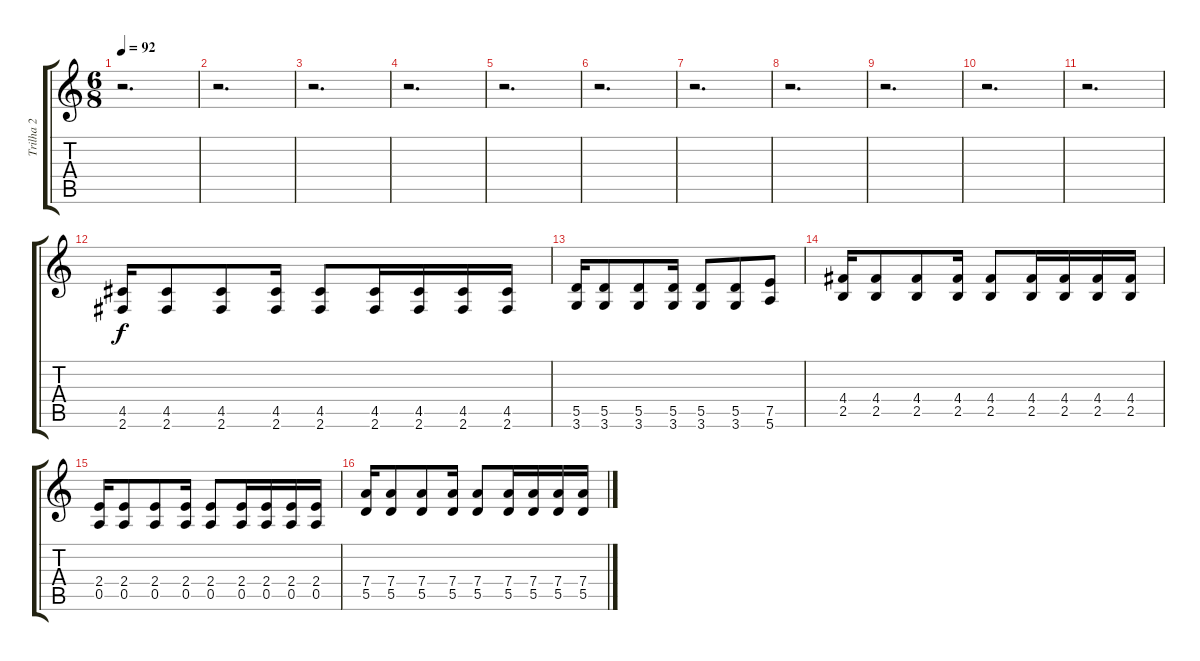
\track ("Trilha 2" "Trilha 2") {instrument distortionguitar}
\staff {score tabs}
\tuning (E4 B3 G3 D3 A2 E2) {hide}
\ts (6 8)
\tempo 92
\clef g2
\ks c
r.2{d dy f} |
r.2{d} |
r.2{d} |
r.2{d} |
r.2{d} |
r.2{d} |
r.2{d} |
r.2{d} |
r.2{d} |
r.2{d} |
r.2{d} |
(4.5 2.6).16 (4.5 2.6).8 (4.5 2.6).8 (4.5 2.6).16 (4.5 2.6).8 (4.5 2.6).16 (4.5 2.6).16 (4.5 2.6).16 (4.5 2.6).16 |
(5.5 3.6).16 (5.5 3.6).8 (5.5 3.6).8 (5.5 3.6).16 (5.5 3.6).8 (5.5 3.6).8 (7.5 5.6).8 |
(4.4 2.5).16 (4.4 2.5).8 (4.4 2.5).8 (4.4 2.5).16 (4.4 2.5).8 (4.4 2.5).16 (4.4 2.5).16 (4.4 2.5).16 (4.4 2.5).16 |
(2.4 0.5).16 (2.4 0.5).8 (2.4 0.5).8 (2.4 0.5).16 (2.4 0.5).8 (2.4 0.5).16 (2.4 0.5).16 (2.4 0.5).16 (2.4 0.5).16 |
(7.4 5.5).16 (7.4 5.5).8 (7.4 5.5).8 (7.4 5.5).16 (7.4 5.5).8 (7.4 5.5).16 (7.4 5.5).16 (7.4 5.5).16 (7.4 5.5).16
